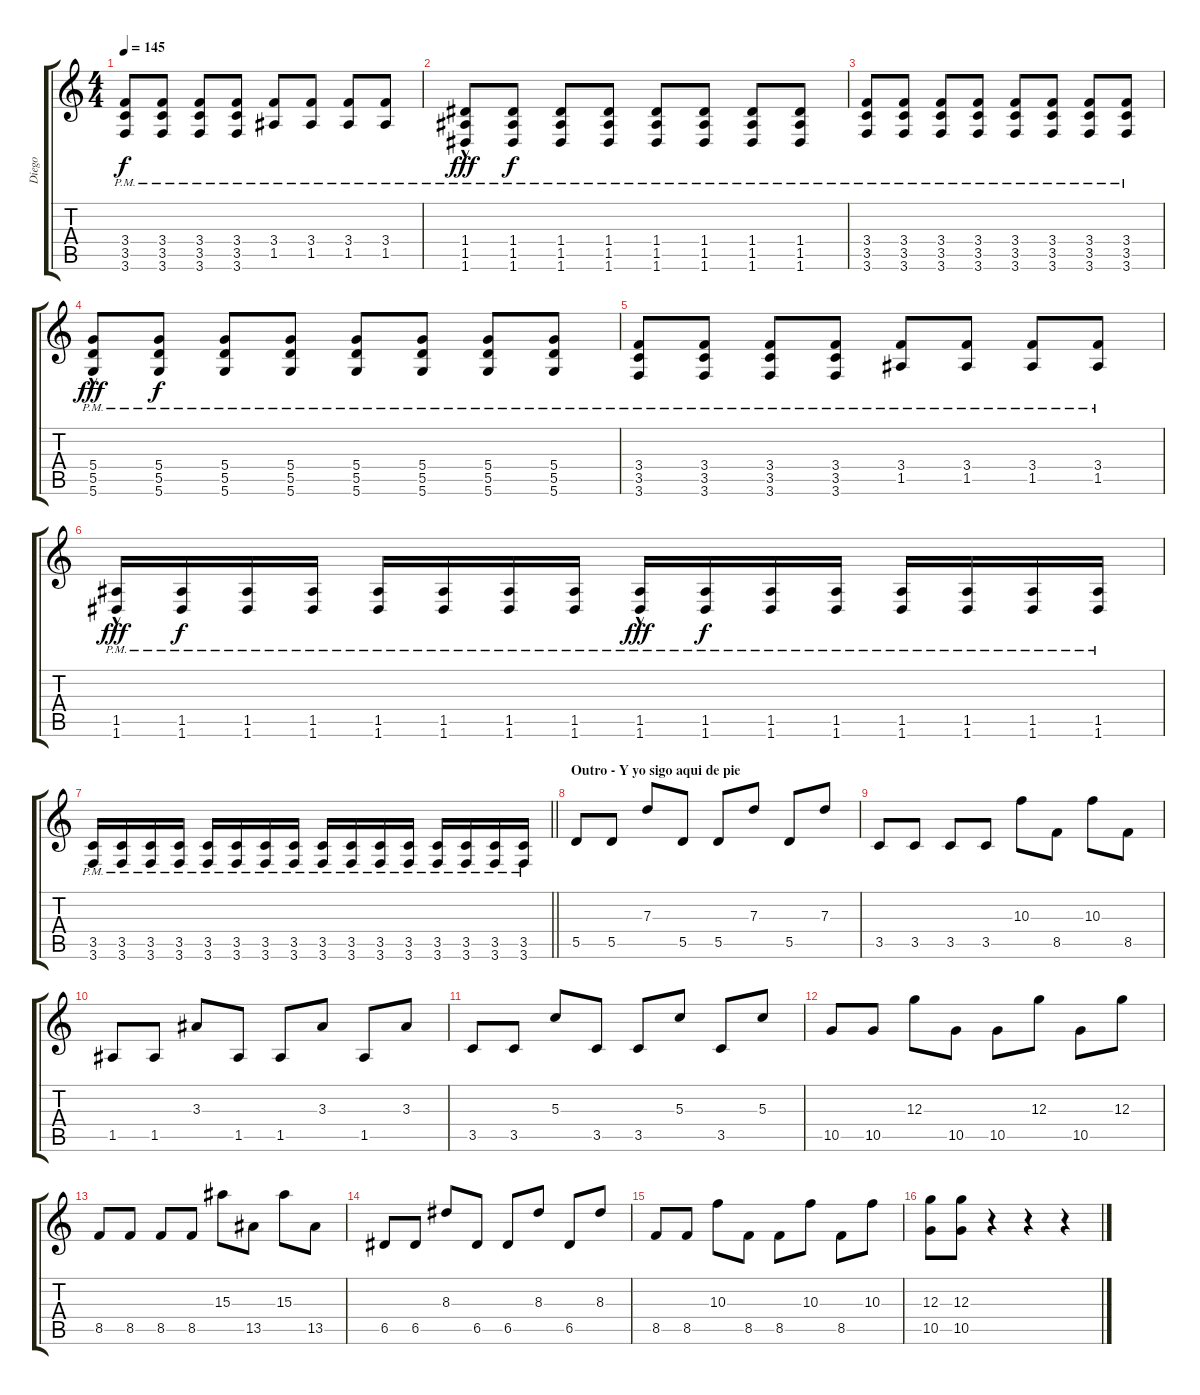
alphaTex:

\track ("Diego" "Diego") {instrument distortionguitar}
\staff {score tabs}
\tuning (E4 B3 G3 D3 A2 D2) {hide}
\ts (4 4)
\tempo 145
\clef g2
\ks c
(3.4{pm} 3.5{pm} 3.6{pm}).8{dy f} (3.4{pm} 3.5{pm} 3.6{pm}).8 (3.4{pm} 3.5{pm} 3.6{pm}).8 (3.4{pm} 3.5{pm} 3.6{pm}).8 (3.4{pm} 1.5{pm}).8 (3.4{pm} 1.5{pm}).8 (3.4{pm} 1.5{pm}).8 (3.4{pm} 1.5{pm}).8 |
(1.4{hac pm} 1.5{hac pm} 1.6{hac pm}).8{dy fff} (1.4{pm} 1.5{pm} 1.6{pm}).8{dy f} (1.4{pm} 1.5{pm} 1.6{pm}).8 (1.4{pm} 1.5{pm} 1.6{pm}).8 (1.4{pm} 1.5{pm} 1.6{pm}).8 (1.4{pm} 1.5{pm} 1.6{pm}).8 (1.4{pm} 1.5{pm} 1.6{pm}).8 (1.4{pm} 1.5{pm} 1.6{pm}).8 |
(3.4{pm} 3.5{pm} 3.6{pm}).8 (3.4{pm} 3.5{pm} 3.6{pm}).8 (3.4{pm} 3.5{pm} 3.6{pm}).8 (3.4{pm} 3.5{pm} 3.6{pm}).8 (3.4{pm} 3.5{pm} 3.6{pm}).8 (3.4{pm} 3.5{pm} 3.6{pm}).8 (3.4{pm} 3.5{pm} 3.6{pm}).8 (3.4{pm} 3.5{pm} 3.6{pm}).8 |
(5.4{hac pm} 5.5{hac pm} 5.6{hac pm}).8{dy fff} (5.4{pm} 5.5{pm} 5.6{pm}).8{dy f} (5.4{pm} 5.5{pm} 5.6{pm}).8 (5.4{pm} 5.5{pm} 5.6{pm}).8 (5.4{pm} 5.5{pm} 5.6{pm}).8 (5.4{pm} 5.5{pm} 5.6{pm}).8 (5.4{pm} 5.5{pm} 5.6{pm}).8 (5.4{pm} 5.5{pm} 5.6{pm}).8 |
(3.4{pm} 3.5{pm} 3.6{pm}).8 (3.4{pm} 3.5{pm} 3.6{pm}).8 (3.4{pm} 3.5{pm} 3.6{pm}).8 (3.4{pm} 3.5{pm} 3.6{pm}).8 (3.4{pm} 1.5{pm}).8 (3.4{pm} 1.5{pm}).8 (3.4{pm} 1.5{pm}).8 (3.4{pm} 1.5{pm}).8 |
(1.5{hac pm} 1.6{hac pm}).16{dy fff} (1.5{pm} 1.6{pm}).16{dy f} (1.5{pm} 1.6{pm}).16 (1.5{pm} 1.6{pm}).16 (1.5{pm} 1.6{pm}).16 (1.5{pm} 1.6{pm}).16 (1.5{pm} 1.6{pm}).16 (1.5{pm} 1.6{pm}).16 (1.5{hac pm} 1.6{hac pm}).16{dy fff} (1.5{pm} 1.6{pm}).16{dy f} (1.5{pm} 1.6{pm}).16 (1.5{pm} 1.6{pm}).16 (1.5{pm} 1.6{pm}).16 (1.5{pm} 1.6{pm}).16 (1.5{pm} 1.6{pm}).16 (1.5{pm} 1.6{pm}).16 |
\barLineRight lightlight
(3.5{pm} 3.6{pm}).16 (3.5{pm} 3.6{pm}).16 (3.5{pm} 3.6{pm}).16 (3.5{pm} 3.6{pm}).16 (3.5{pm} 3.6{pm}).16 (3.5{pm} 3.6{pm}).16 (3.5{pm} 3.6{pm}).16 (3.5{pm} 3.6{pm}).16 (3.5{pm} 3.6{pm}).16 (3.5{pm} 3.6{pm}).16 (3.5{pm} 3.6{pm}).16 (3.5{pm} 3.6{pm}).16 (3.5{pm} 3.6{pm}).16 (3.5{pm} 3.6{pm}).16 (3.5{pm} 3.6{pm}).16 (3.5{pm} 3.6{pm}).16 |
\section ("" "Outro - Y yo sigo aqui de pie")
5.5.8 5.5.8 7.3.8 5.5.8 5.5.8 7.3.8 5.5.8 7.3.8 |
3.5.8 3.5.8 3.5.8 3.5.8 10.3.8 8.5.8 10.3.8 8.5.8 |
1.5.8 1.5.8 3.3.8 1.5.8 1.5.8 3.3.8 1.5.8 3.3.8 |
3.5.8 3.5.8 5.3.8 3.5.8 3.5.8 5.3.8 3.5.8 5.3.8 |
10.5.8 10.5.8 12.3.8 10.5.8 10.5.8 12.3.8 10.5.8 12.3.8 |
8.5.8 8.5.8 8.5.8 8.5.8 15.3.8 13.5.8 15.3.8 13.5.8 |
6.5.8 6.5.8 8.3.8 6.5.8 6.5.8 8.3.8 6.5.8 8.3.8 |
8.5.8 8.5.8 10.3.8 8.5.8 8.5.8 10.3.8 8.5.8 10.3.8 |
(12.3 10.5).8 (12.3 10.5).8 r.4 r.4 r.4
